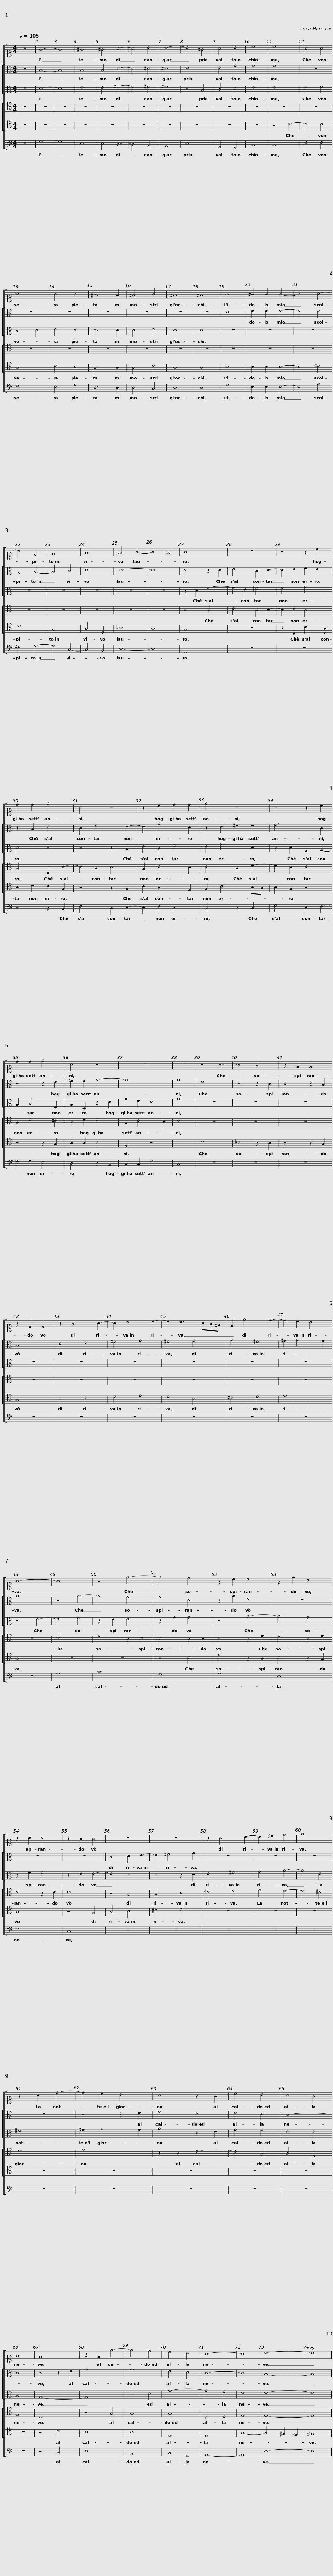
X:1
%%score [ 1 [ 2 3 ] [ 4 5 ] 6 ]
L:1/8
Q:1/4=105
M:4/4
I:linebreak $
K:C
V:1 alto1
V:2 alto
V:3 alto
V:4 tenor
V:5 tenor
V:6 bass
V:1
 z8 | G8- | G8 | ^G8 | ^G4 A4- | %5
 A4 B4 | B8- | B4 ^G4 | A4 B4 | c8 | %10
 c8 |$ A4 A4 | A8 | G4 G4 | ^F6 F2 | %15
 ^F4 G4 | ^F8 | ^F8 | G8 | ^G2 G2 G4- | %20
 G4 A4- | A4 D4 | E8 |$ F8 | ^F4 G4- | %25
 G4 ^F4 | G8 | z8 | z4 z2 c2 | d2 d2 e4 | %30
 A4 z4 | z2 c2 d2 d2 |$ e4 A4 | z4 z2 c2 | d2 d2 e4 | %35
 A4 z4 | z8 | z8 | z4 G4- | G4 F4 | %40
 z2 E2 E4 |$ z2 D2 D4 | z2 G4 A2- | A2 B4 c2- | c2 B3 AG^F | %45
 E2 e4 d2- | d2 c2 B4 | A8- | A8 | z4 e4- |$ %50
 e4 d4 | z2 c2 c4 | z2 e2 B4 | z2 A2 A4 | z2 G2 G4 | %55
 z8 | z8 | z2 A4 B2- | B2 ^c2 d4 |$ e8 | %60
 z2 A2 d4- | d2 c2 B4 | A4 z2 G2 | c4 B4 | A4 G4 | %65
 F8 | E8 | z2 E2 e4- |$ e4 d4 | c4 B4 | %70
 A8- | A8 | B8- | !fermata!B8 |] %74
V:2
 z8 | B,8- | B,8 | B,8 | B,4 D4- | %5
 D4 ^D4 | ^D8 | E8 | E4 G4 | G8 | %10
 G8 |$ z8 | z8 | z8 | z8 | %15
 z8 | z8 | z8 | D8 | E2 E2 E4- | %20
 E4 E4 | A,4 B,4- | B,4 C4 |$ D8 | D8- | %25
 D8 | D4 z2 D2 | E4 C2 D2- | D2 E2 F2 E2 | z2 B,2 E4 | %30
 C2 F4 E2- | E2 A4 D2 |$ z2 E2 ^F2 F2 | G6 C2 | z4 z2 E2 | %35
 ^F2 F2 G4- | G8 | G8 | E8 | D4 z2 C2 | %40
 C4 z2 B,2 |$ B,8 | D4 E4 | ^F4 G4 | ^F4 G4 | %45
 A4 ^F4 | ^G2 A4 G2 | A8 | z4 A4- | A4 G4 |$ %50
 G4 D4 | z2 A2 E4 | z8 | z8 | z8 | %55
 C4 D2 E2- | E2 ^F4 G2 | z8 | z8 |$ z8 | %60
 z8 | z4 z2 E2 | F4 E4 | E4 D4 | C8- | %65
 C8 | C4 z2 E2 | G8 |$ G8 | E4 D4 | %70
 C8- | C8 | B,8- | B,8 |] %74
V:3
 z8 | D8- | D8 | E8 | E4 ^F4- | %5
 F4 ^F4 | ^F8 | z4 B,4 | C4 D4 | E8 | %10
 E8 |$ F4 F4 | C4 D4 | E4 D4 | D6 D2 | %15
 D4 E4 | D8 | D8 | z8 | z8 | %20
 z8 | z8 | z8 |$ z8 | z8 | %25
 z8 | z2 D2 G4- | G2 E2 ^F4 | G4 A4 | D4 z4 | %30
 z4 z2 B,2 | E2 C2 F4 |$ E2 A4 D2 | z2 D2 G,2 A,2- | A,2 B,4 E,2 | %35
 A,2 D,2 z2 D2 | G2 E2 D4 | G8 | z8 | z8 | %40
 z8 |$ z8 | z8 | z8 | z8 | %45
 z8 | z8 | z4 E4- | E4 F4 | z2 E2 E4 |$ %50
 z2 G2 G4 | z4 A4- | A4 G4 | z2 F2 F4 | z2 E2 E4- | %55
 E4 z4 | z4 z2 D2 | E4 ^F4 | G4 A4- |$ A4 E4 | %60
 ^F8 | ^G2 A4 G2 | A4 z2 E2 | G4 G4 | E4 E4 | %65
 A,8 | G,8- | G,8 |$ z4 D4 | G8- | %70
 G4 F4 | E8 | E8- | E8 |] %74
V:4
 z8 | z8 | z8 | z8 | z8 | %5
 z8 | z8 | z8 | z8 | z8 | %10
 z8 |$ z8 | z8 | z8 | z8 | %15
 z8 | z8 | z8 | z8 | z8 | %20
 z8 | z8 | z8 |$ z8 | z8 | %25
 z8 | z4 G,4 | C4 A,2 B,2- | B,2 C2 A,4 | G,4 C,2 C2- | %30
 C2 A,2 B,4 | G,2 C4 B,2 |$ C4 A,2 D2- | D2 B,2 C4 | A,2 D4 ^C2 | %35
 z2 D2 D4 | G,2 C4 B,2 | C8 | z8 | z8 | %40
 z8 |$ z8 | z8 | z8 | z8 | %45
 z8 | z8 | z8 | C8 | E4 z2 C2 |$ %50
 B,4 z2 B,2 | C4 z2 E2 | E4 z2 E2 | C4 z2 C2 | C8 | %55
 z4 G,4 | A,4 B,4 | ^C4 D4 | E4 D4- |$ D4 ^C4 | %60
 D8 | E8 | z2 A,2 C4- | C4 G,4 | A,4 E,4 | %65
 F,8 | C,8 | z4 G,4 |$ G,8 | G,8 | %70
 C,4 D,4 | E,8 | E,8- | E,8 |] %74
V:5
 z8 | z8 | z8 | z8 | z8 | %5
 z8 | z8 | z8 | z8 | z8 | %10
 z4 C4- |$ C4 C4 | A,8 | C4 B,4 | A,6 A,2 | %15
 A,4 C4 | A,8 | A,8 | B,8 | B,2 B,2 B,4- | %20
 B,4 ^C4 | D8 | G,8 |$ A,4 D,4 | _B,8 | %25
 A,8 | G,8 | z8 | z2 C,2 C3 A, | B,2 D2 C2 G,2 | %30
 z4 z2 G,2 | C2 A,4 F,2 |$ G,2 C4 B,A, | B,2 G,2 z4 | z4 z2 G,2 | %35
 A,2 A,2 B,4 | E,4 z4 | z8 | C8 | _B,4 z2 A,2 | %40
 A,4 z2 G,2 |$ G,8 | B,4 C4 | D4 E4 | D4 B,4 | %45
 ^C4 D4 | E8 | A,8 | z8 | z8 |$ %50
 z4 B,4 | E4 z2 A,2 | B,4 z2 G,2 | A,8 | z4 G,4 | %55
 A,4 B,4 | ^C4 D4 | z8 | z8 |$ z8 | %60
 z8 | z8 | z8 | z8 | z8 | %65
 z8 | z4 C4 | B,8 |$ B,8 | E,8 | %70
 E,8 | A,8- | A,4 ^G,2 ^F,2 | ^G,8 |] %74
V:6
 z8 | G,8- | G,8 | E,8 | E,4 D,4- | %5
 D,4 B,,4 | B,,8 | E,8 | A,,4 G,,4 | C,8 | %10
 C,8 |$ F,4 F,4 | F,8 | E,4 G,4 | D,6 D,2 | %15
 D,4 C,4 | D,8 | D,8 | G,8 | E,2 E,2 E,4- | %20
 E,4 A,4 | ^F,4 G,4- | G,4 C,4- |$ C,4 B,,4 | D,8- | %25
 D,8 | G,,8 | z8 | z8 | z4 z2 C,2 | %30
 F,4 D,2 E,2- | E,2 F,2 D,4 |$ C,4 z2 D,2 | G,4 E,2 F,2- | F,2 G,2 E,4 | %35
 D,4 z2 B,,2 | C,2 C,2 G,4 | C,8 | z8 | z8 | %40
 z8 |$ z8 | z8 | z8 | z8 | %45
 z8 | z8 | z8 | A,8 | C8 |$ %50
 G,8 | A,8 | E,8 | F,8 | C,8 | %55
 z8 | z8 | z8 | z8 |$ z8 | %60
 z8 | z8 | z8 | z8 | z8 | %65
 z8 | z4 C,4 | E,8 |$ B,,8 | C,4 G,,4 | %70
 A,,8- | A,,8 | E,8- | E,8 |] %74
